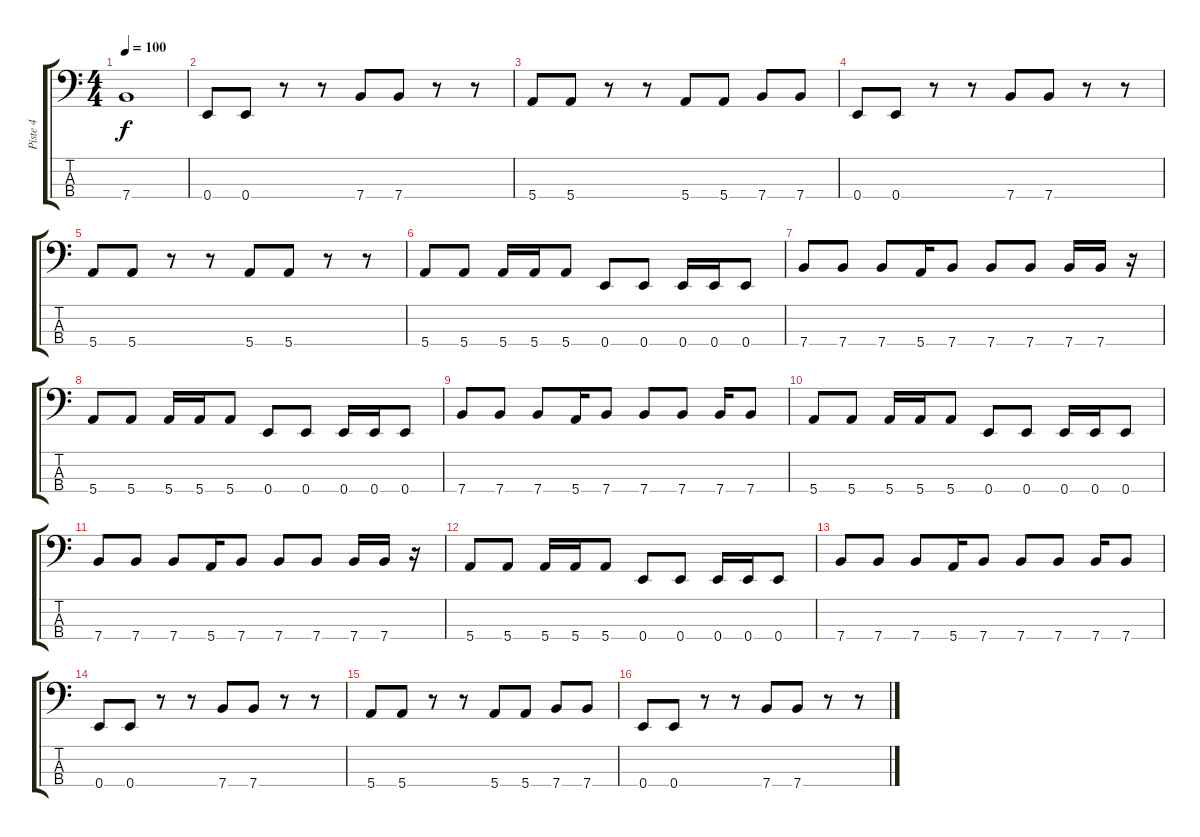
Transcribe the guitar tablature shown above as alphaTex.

\track ("Piste 4" "Piste 4") {instrument electricbasspick}
\staff {score tabs}
\tuning (G2 D2 A1 E1) {hide}
\ts (4 4)
\tempo 100
\clef f4
\ks c
7.4{t}.1{dy f} |
0.4.8 0.4.8 r.8 r.8 7.4.8 7.4.8 r.8 r.8 |
5.4.8 5.4.8 r.8 r.8 5.4.8 5.4.8 7.4.8 7.4.8 |
0.4.8 0.4.8 r.8 r.8 7.4.8 7.4.8 r.8 r.8 |
5.4.8 5.4.8 r.8 r.8 5.4.8 5.4.8 r.8 r.8 |
5.4.8 5.4.8 5.4.16 5.4.16 5.4.8 0.4.8 0.4.8 0.4.16 0.4.16 0.4.8 |
7.4.8 7.4.8 7.4.8 5.4.16 7.4.8 7.4.8 7.4.8 7.4.16 7.4.16 r.16 |
5.4.8 5.4.8 5.4.16 5.4.16 5.4.8 0.4.8 0.4.8 0.4.16 0.4.16 0.4.8 |
7.4.8 7.4.8 7.4.8 5.4.16 7.4.8 7.4.8 7.4.8 7.4.16 7.4.8 |
5.4.8 5.4.8 5.4.16 5.4.16 5.4.8 0.4.8 0.4.8 0.4.16 0.4.16 0.4.8 |
7.4.8 7.4.8 7.4.8 5.4.16 7.4.8 7.4.8 7.4.8 7.4.16 7.4.16 r.16 |
5.4.8 5.4.8 5.4.16 5.4.16 5.4.8 0.4.8 0.4.8 0.4.16 0.4.16 0.4.8 |
7.4.8 7.4.8 7.4.8 5.4.16 7.4.8 7.4.8 7.4.8 7.4.16 7.4.8 |
0.4.8 0.4.8 r.8 r.8 7.4.8 7.4.8 r.8 r.8 |
5.4.8 5.4.8 r.8 r.8 5.4.8 5.4.8 7.4.8 7.4.8 |
0.4.8 0.4.8 r.8 r.8 7.4.8 7.4.8 r.8 r.8
